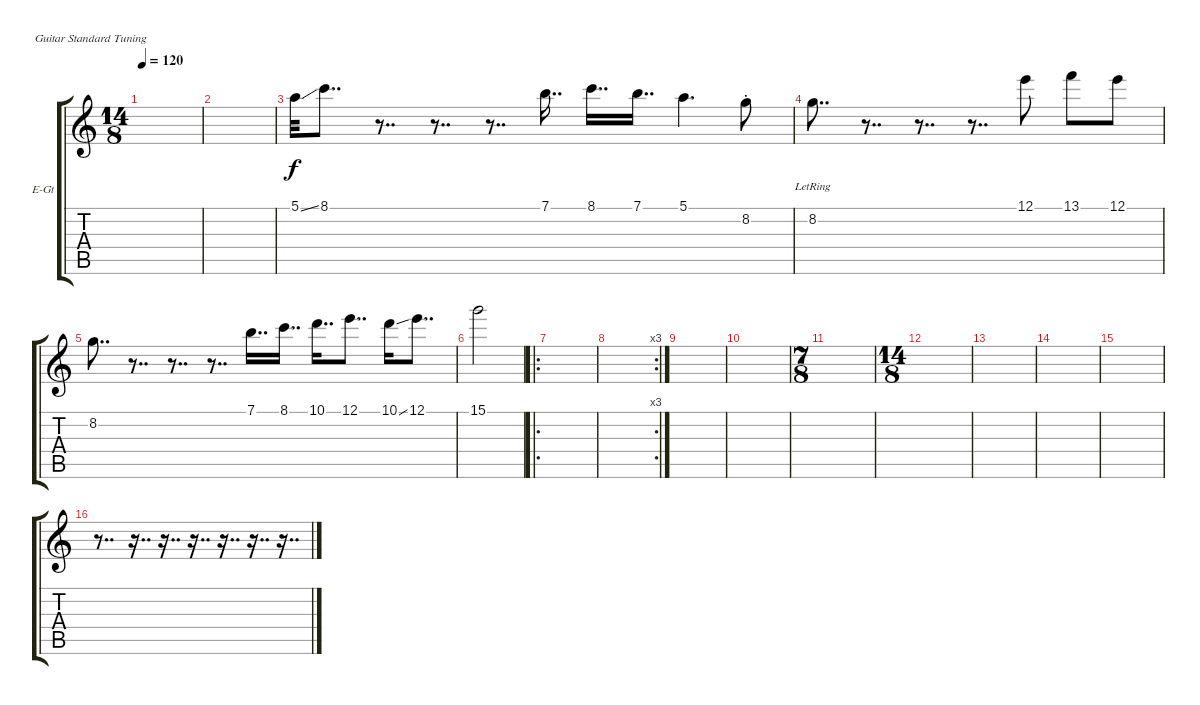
\defaultSystemsLayout 4
\bracketExtendMode groupsimilarinstruments
\firstSystemTrackNameOrientation horizontal
\otherSystemsTrackNameOrientation horizontal
\track ("Electric Guitar" "E-Gt") {instrument electricguitarclean}
\staff {score tabs}
\tuning (E4 B3 G3 D3 A2 E2)
\ts (14 8)
\tempo 120
\clef g2
\ks c
|
|
5.1{ss}.32 8.1.8{dd} r.8{dd} r.8{dd} r.8{dd} 7.1.16{dd} 8.1.16{dd} 7.1.16{dd} 5.1.4{d} 8.2{st}.8 |
8.2{lr}.8{dd} r.8{dd} r.8{dd} r.8{dd} 12.1.8 13.1.8 12.1.8 |
8.2.8{dd} r.8{dd} r.8{dd} r.8{dd} 7.1.16{dd} 8.1.16{dd} 10.1.16{dd} 12.1.8{dd} 10.1{ss}.16 12.1.8{dd} |
15.1.2 |
\ro
|
\rc 3
|
|
|
\ts (7 8)
|
\ts (14 8)
|
|
|
|
r.8{dd} r.16{dd} r.16{dd} r.16{dd} r.16{dd} r.16{dd} r.16{dd}
